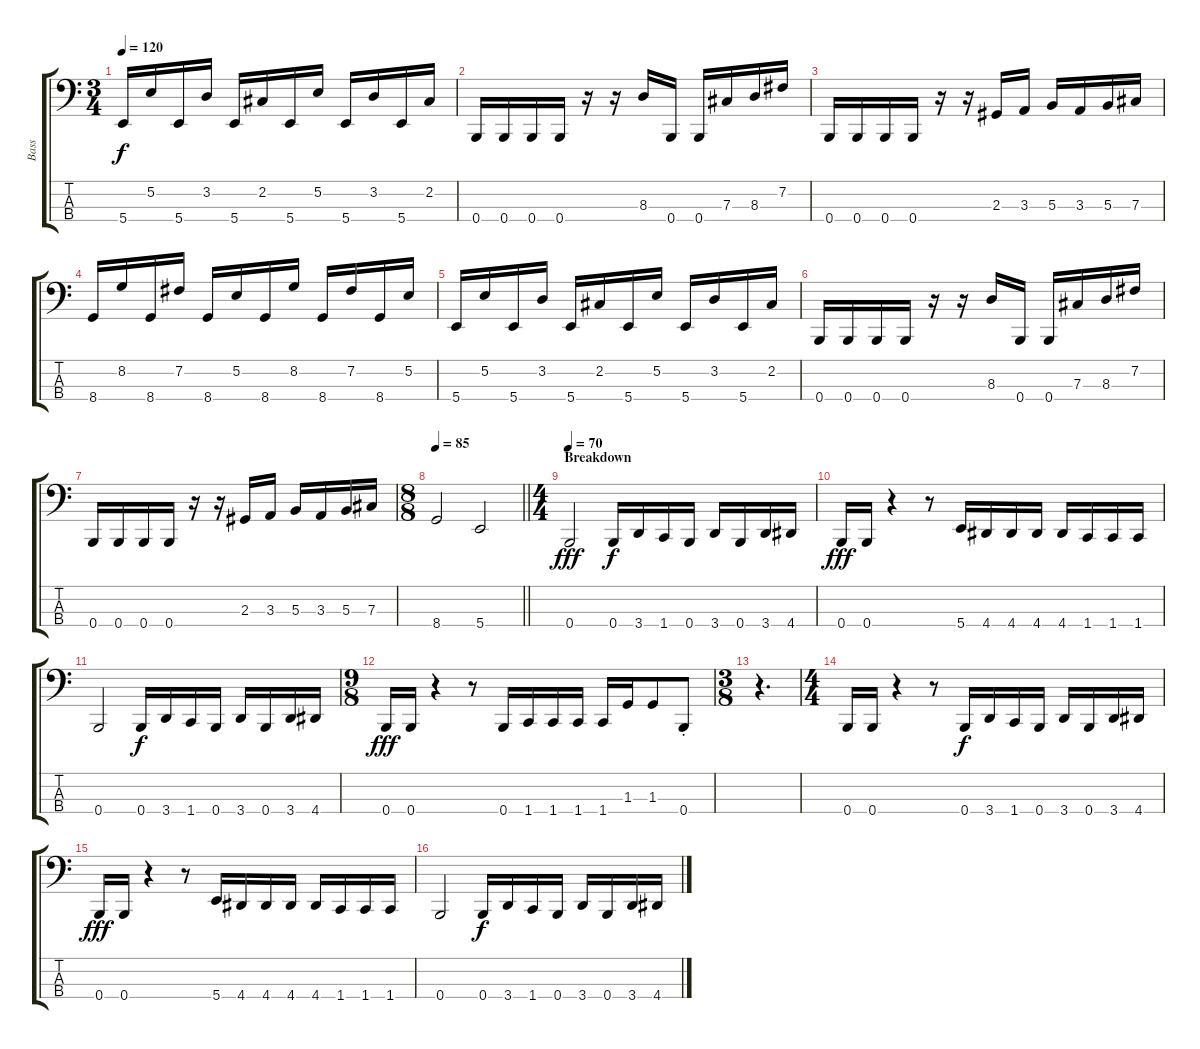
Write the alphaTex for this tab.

\track ("Bass" "Bass") {mute instrument electricbassfinger}
\staff {score tabs}
\tuning (E2 B1 Gb1 B0) {hide}
\ts (3 4)
\tempo 120
\clef f4
\ks c
5.4.16{dy f} 5.2.16 5.4.16 3.2.16 5.4.16 2.2.16 5.4.16 5.2.16 5.4.16 3.2.16 5.4.16 2.2.16 |
0.4.16 0.4.16 0.4.16 0.4.16 r.16 r.16 8.3.16 0.4.16 0.4.16 7.3.16 8.3.16 7.2.16 |
0.4.16 0.4.16 0.4.16 0.4.16 r.16 r.16 2.3.16 3.3.16 5.3.16 3.3.16 5.3.16 7.3.16 |
8.4.16 8.2.16 8.4.16 7.2.16 8.4.16 5.2.16 8.4.16 8.2.16 8.4.16 7.2.16 8.4.16 5.2.16 |
5.4.16 5.2.16 5.4.16 3.2.16 5.4.16 2.2.16 5.4.16 5.2.16 5.4.16 3.2.16 5.4.16 2.2.16 |
0.4.16 0.4.16 0.4.16 0.4.16 r.16 r.16 8.3.16 0.4.16 0.4.16 7.3.16 8.3.16 7.2.16 |
0.4.16 0.4.16 0.4.16 0.4.16 r.16 r.16 2.3.16 3.3.16 5.3.16 3.3.16 5.3.16 7.3.16 |
\ts (8 8)
\tempo 85
\barLineRight lightlight
8.4.2 5.4.2 |
\ts (4 4)
\section ("" "Breakdown")
\tempo 70
0.4.2{dy fff} 0.4.16{dy f} 3.4.16 1.4.16 0.4.16 3.4.16 0.4.16 3.4.16 4.4.16 |
0.4.16{dy fff} 0.4.16 r.4 r.8 5.4.16 4.4.16 4.4.16 4.4.16 4.4.16 1.4.16 1.4.16 1.4.16 |
0.4.2 0.4.16{dy f} 3.4.16 1.4.16 0.4.16 3.4.16 0.4.16 3.4.16 4.4.16 |
\ts (9 8)
0.4.16{dy fff} 0.4.16 r.4 r.8 0.4.16 1.4.16 1.4.16 1.4.16 1.4.16 1.3.16 1.3.8 0.4{st}.8 |
\ts (3 8)
r.4{d} |
\ts (4 4)
0.4.16 0.4.16 r.4 r.8 0.4.16{dy f} 3.4.16 1.4.16 0.4.16 3.4.16 0.4.16 3.4.16 4.4.16 |
0.4.16{dy fff} 0.4.16 r.4 r.8 5.4.16 4.4.16 4.4.16 4.4.16 4.4.16 1.4.16 1.4.16 1.4.16 |
0.4.2 0.4.16{dy f} 3.4.16 1.4.16 0.4.16 3.4.16 0.4.16 3.4.16 4.4.16
